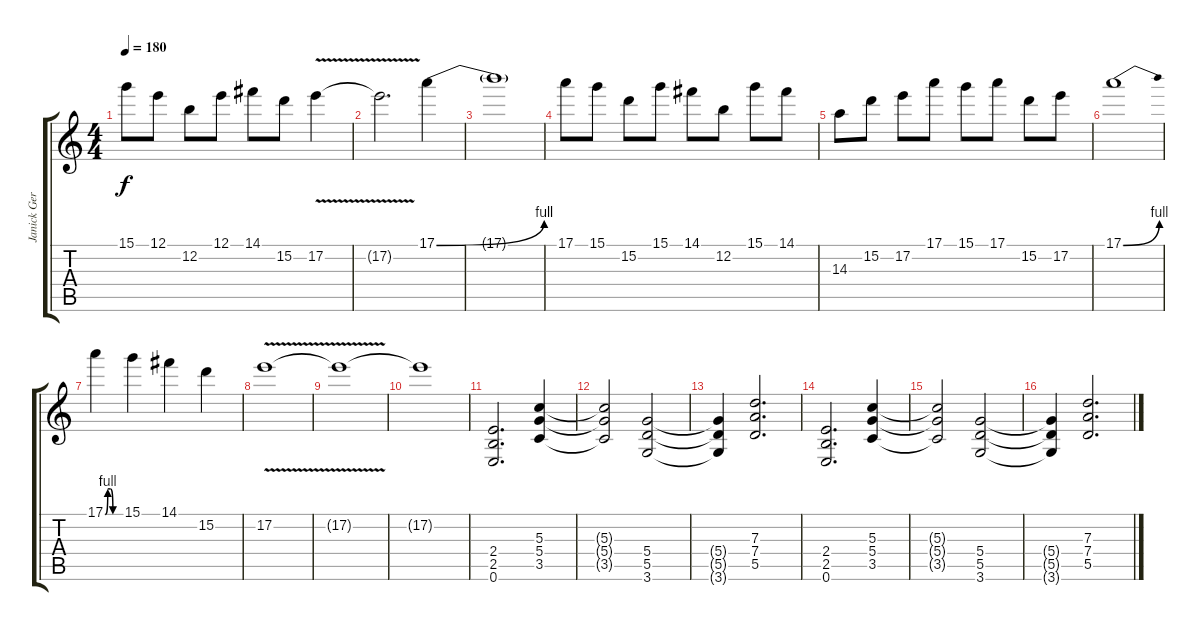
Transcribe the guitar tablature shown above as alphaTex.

\track ("Janick Gers" "Janick Ger") {instrument electricguitarjazz}
\staff {score tabs}
\tuning (E4 B3 G3 D3 A2 E2) {hide}
\ts (4 4)
\tempo 180
\clef g2
\ks c
15.1.8{dy f} 12.1.8 12.2.8 12.1.8 14.1.8 15.2.8 17.2{v}.4 |
17.2{t}.2{d} 17.1{be (bend 0 0 60 4)}.4 |
17.1{t}.1 |
17.1.8 15.1.8 15.2.8 15.1.8 14.1.8 12.2.8 15.1.8 14.1.8 |
14.3.8 15.2.8 17.2.8 17.1.8 15.1.8 17.1.8 15.2.8 17.2.8 |
17.1{be (bend 0 0 60 4)}.1 |
17.1{be (custom 0 0 10 4 20 4 30 0 60 0)}.4 15.1.4 14.1.4 15.2.4 |
17.2{v}.1 |
17.2{t}.1 |
17.2{t}.1 |
(2.4 2.5 0.6).2{d volume 14 instrument distortionguitar} (5.3 5.4 3.5).4 |
(5.3{t} 5.4{t} 3.5{t}).2 (5.4 5.5 3.6).2 |
(5.4{t} 5.5{t} 3.6{t}).4 (7.3 7.4 5.5).2{d} |
(2.4 2.5 0.6).2{d} (5.3 5.4 3.5).4 |
(5.3{t} 5.4{t} 3.5{t}).2 (5.4 5.5 3.6).2 |
(5.4{t} 5.5{t} 3.6{t}).4 (7.3 7.4 5.5).2{d}
